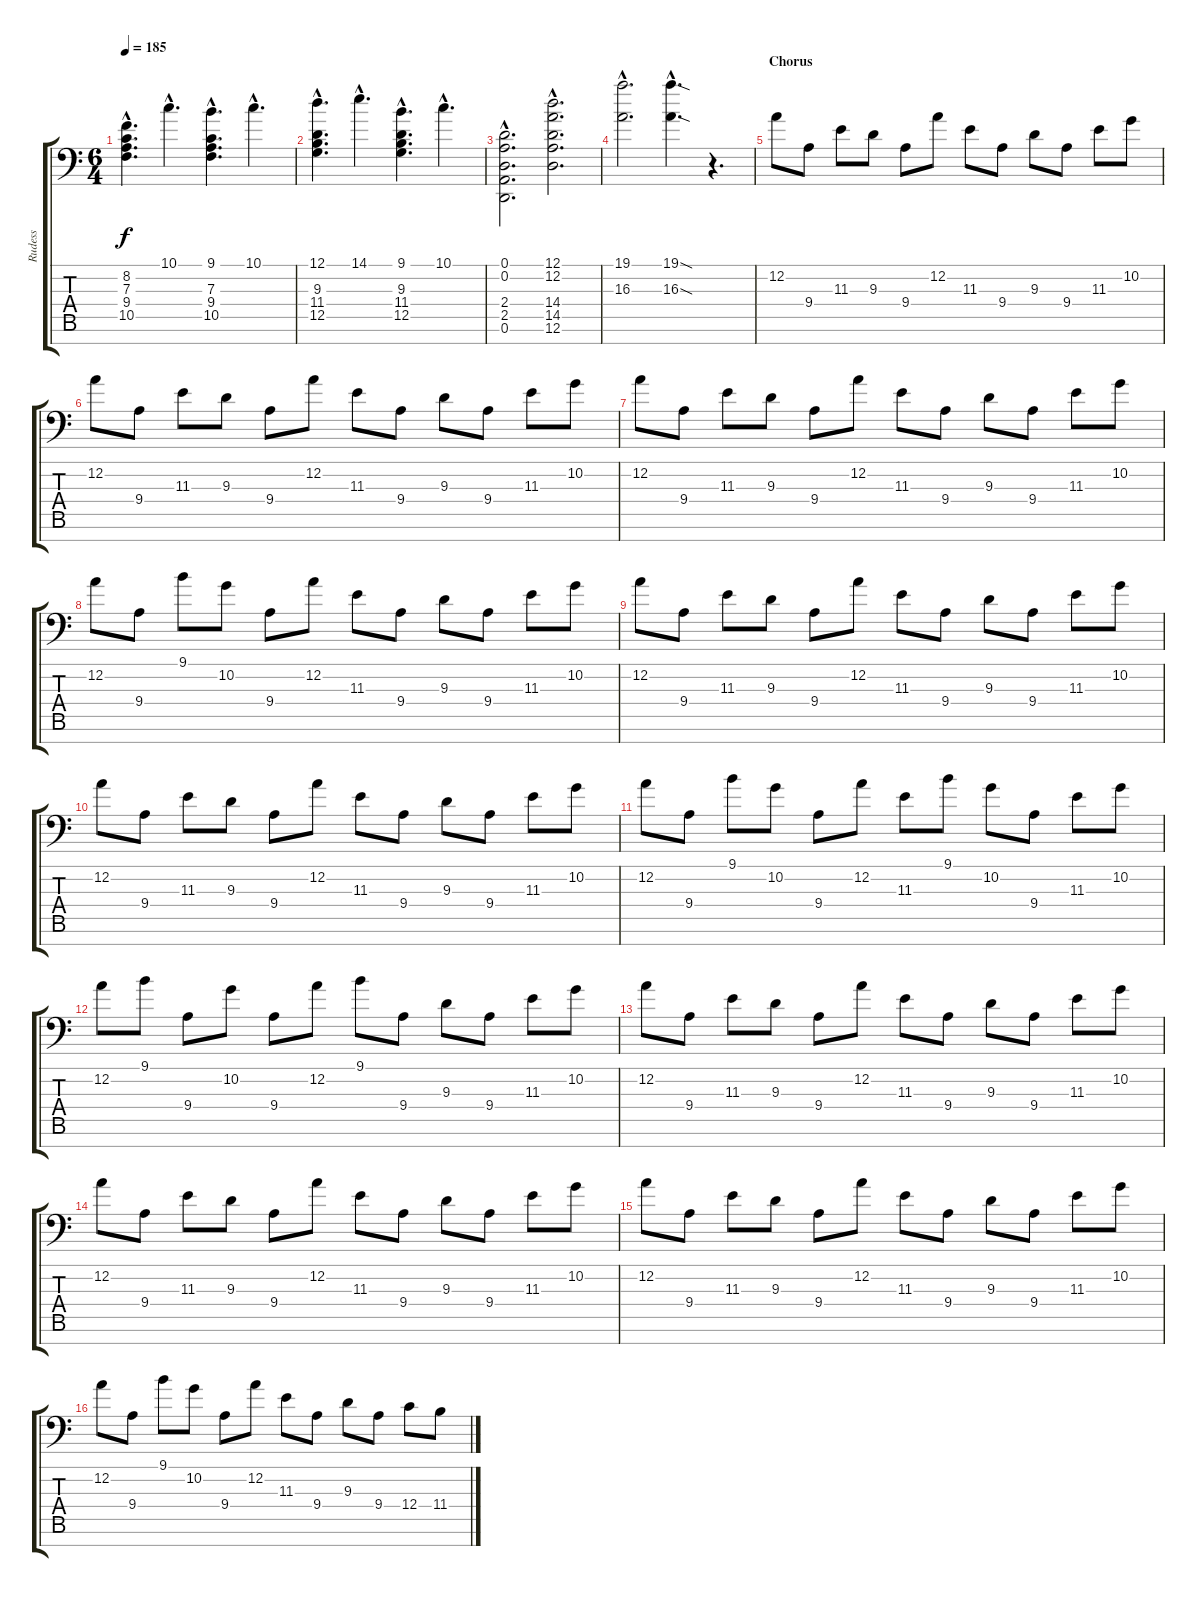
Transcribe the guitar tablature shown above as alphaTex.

\track ("Rudess" "Rudess") {instrument lead1square}
\staff {score tabs}
\tuning (D4 A3 F3 C3 G2 D2 C-1) {hide}
\ts (6 4)
\tempo 185
\clef f4
\ks c
(8.2{hac} 7.3{hac} 9.4{hac} 10.5{hac}).4{d dy f} 10.1{hac}.4{d} (9.1{hac} 7.3{hac} 9.4{hac} 10.5{hac}).4{d} 10.1{hac}.4{d} |
(12.1{hac} 9.3{hac} 11.4{hac} 12.5{hac}).4{d} 14.1{hac}.4{d} (9.1{hac} 9.3{hac} 11.4{hac} 12.5{hac}).4{d} 10.1{hac}.4{d} |
(0.1{hac} 0.2{hac} 2.4{hac} 2.5{hac} 0.6{hac}).2{d} (12.1{hac} 12.2{hac} 14.4{hac} 14.5{hac} 12.6{hac}).2{d} |
(19.1{hac} 16.3{hac}).2{d instrument lead1square} (19.1{sod hac} 16.3{sod hac}).4{d} r.4{d} |
\section ("" "Chorus")
12.2.8 9.4.8 11.3.8 9.3.8 9.4.8 12.2.8 11.3.8 9.4.8 9.3.8 9.4.8 11.3.8 10.2.8 |
12.2.8 9.4.8 11.3.8 9.3.8 9.4.8 12.2.8 11.3.8 9.4.8 9.3.8 9.4.8 11.3.8 10.2.8 |
12.2.8 9.4.8 11.3.8 9.3.8 9.4.8 12.2.8 11.3.8 9.4.8 9.3.8 9.4.8 11.3.8 10.2.8 |
12.2.8 9.4.8 9.1.8 10.2.8 9.4.8 12.2.8 11.3.8 9.4.8 9.3.8 9.4.8 11.3.8 10.2.8 |
12.2.8 9.4.8 11.3.8 9.3.8 9.4.8 12.2.8 11.3.8 9.4.8 9.3.8 9.4.8 11.3.8 10.2.8 |
12.2.8 9.4.8 11.3.8 9.3.8 9.4.8 12.2.8 11.3.8 9.4.8 9.3.8 9.4.8 11.3.8 10.2.8 |
12.2.8 9.4.8 9.1.8 10.2.8 9.4.8 12.2.8 11.3.8 9.1.8 10.2.8 9.4.8 11.3.8 10.2.8 |
12.2.8 9.1.8 9.4.8 10.2.8 9.4.8 12.2.8 9.1.8 9.4.8 9.3.8 9.4.8 11.3.8 10.2.8 |
12.2.8 9.4.8 11.3.8 9.3.8 9.4.8 12.2.8 11.3.8 9.4.8 9.3.8 9.4.8 11.3.8 10.2.8 |
12.2.8 9.4.8 11.3.8 9.3.8 9.4.8 12.2.8 11.3.8 9.4.8 9.3.8 9.4.8 11.3.8 10.2.8 |
12.2.8 9.4.8 11.3.8 9.3.8 9.4.8 12.2.8 11.3.8 9.4.8 9.3.8 9.4.8 11.3.8 10.2.8 |
12.2.8 9.4.8 9.1.8 10.2.8 9.4.8 12.2.8 11.3.8 9.4.8 9.3.8 9.4.8 12.4.8 11.4.8
